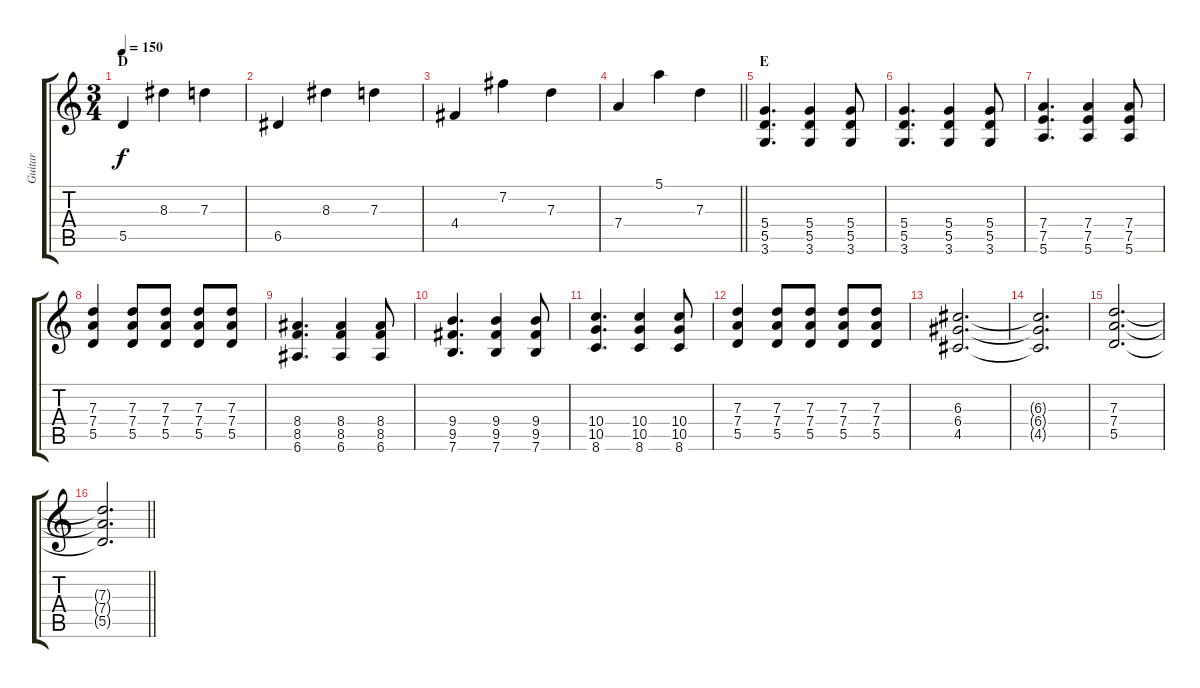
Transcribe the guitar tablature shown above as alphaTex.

\track ("Guitar" "Guitar") {instrument overdrivenguitar}
\staff {score tabs}
\tuning (E4 B3 G3 D3 A2 E2) {hide}
\ts (3 4)
\section ("" "D")
\tempo 150
\clef g2
\ks c
5.5.4{dy f} 8.3.4 7.3.4 |
6.5.4 8.3.4 7.3.4 |
4.4.4 7.2.4 7.3.4 |
\barLineRight lightlight
7.4.4 5.1.4 7.3.4 |
\section ("" "E")
(5.4 5.5 3.6).4{d} (5.4 5.5 3.6).4 (5.4 5.5 3.6).8 |
(5.4 5.5 3.6).4{d} (5.4 5.5 3.6).4 (5.4 5.5 3.6).8 |
(7.4 7.5 5.6).4{d} (7.4 7.5 5.6).4 (7.4 7.5 5.6).8 |
(7.3 7.4 5.5).4 (7.3 7.4 5.5).8 (7.3 7.4 5.5).8 (7.3 7.4 5.5).8 (7.3 7.4 5.5).8 |
(8.4 8.5 6.6).4{d} (8.4 8.5 6.6).4 (8.4 8.5 6.6).8 |
(9.4 9.5 7.6).4{d} (9.4 9.5 7.6).4 (9.4 9.5 7.6).8 |
(10.4 10.5 8.6).4{d} (10.4 10.5 8.6).4 (10.4 10.5 8.6).8 |
(7.3 7.4 5.5).4 (7.3 7.4 5.5).8 (7.3 7.4 5.5).8 (7.3 7.4 5.5).8 (7.3 7.4 5.5).8 |
(6.3 6.4 4.5).2{d} |
(6.3{t} 6.4{t} 4.5{t}).2{d} |
(7.3 7.4 5.5).2{d} |
\barLineRight lightlight
(7.3{t} 7.4{t} 5.5{t}).2{d}
